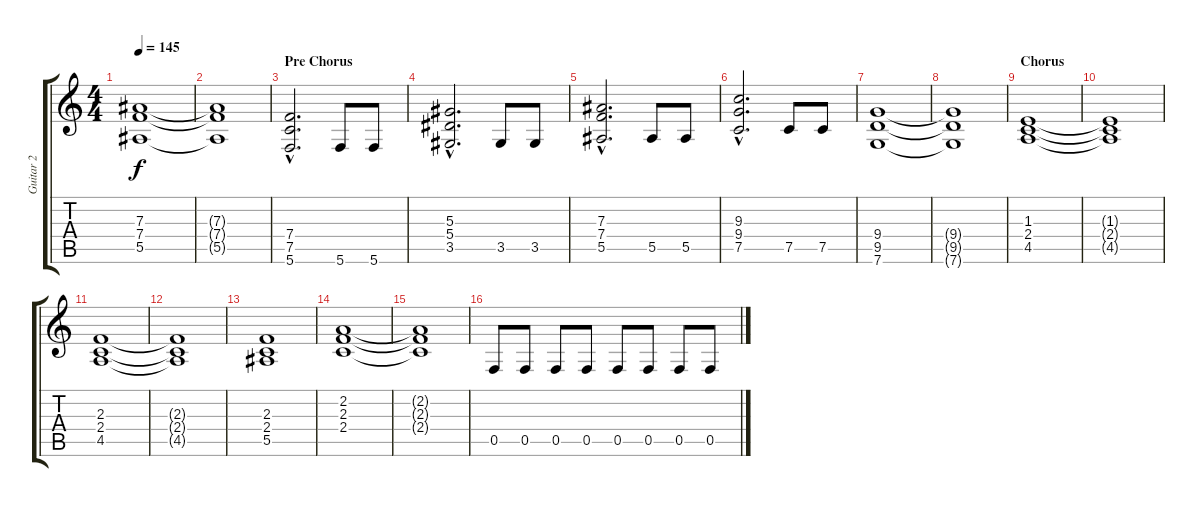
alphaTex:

\track ("Guitar 2" "Guitar 2") {instrument distortionguitar}
\staff {score tabs}
\tuning (C4 G3 Eb3 Bb2 F2 C2) {hide}
\ts (4 4)
\tempo 145
\clef g2
\ks c
(7.3{t} 7.4{t} 5.5{t}).1{dy f} |
(7.3{t} 7.4{t} 5.5{t}).1 |
\section ("" "Pre Chorus")
(7.4{hac} 7.5{hac} 5.6{hac}).2{d} 5.6.8 5.6.8 |
(5.3{hac} 5.4{hac} 3.5{hac}).2{d} 3.5.8 3.5.8 |
(7.3{hac} 7.4{hac} 5.5{hac}).2{d} 5.5.8 5.5.8 |
(9.3{hac} 9.4{hac} 7.5{hac}).2{d} 7.5.8 7.5.8 |
(9.4 9.5 7.6).1 |
(9.4{t} 9.5{t} 7.6{t}).1 |
\section ("" "Chorus")
(1.3 2.4 4.5).1 |
(1.3{t} 2.4{t} 4.5{t}).1 |
(2.3 2.4 4.5).1 |
(2.3{t} 2.4{t} 4.5{t}).1 |
(2.3 2.4 5.5).1 |
(2.2 2.3 2.4).1 |
(2.2{t} 2.3{t} 2.4{t}).1 |
0.5.8 0.5.8 0.5.8 0.5.8 0.5.8 0.5.8 0.5.8 0.5.8
